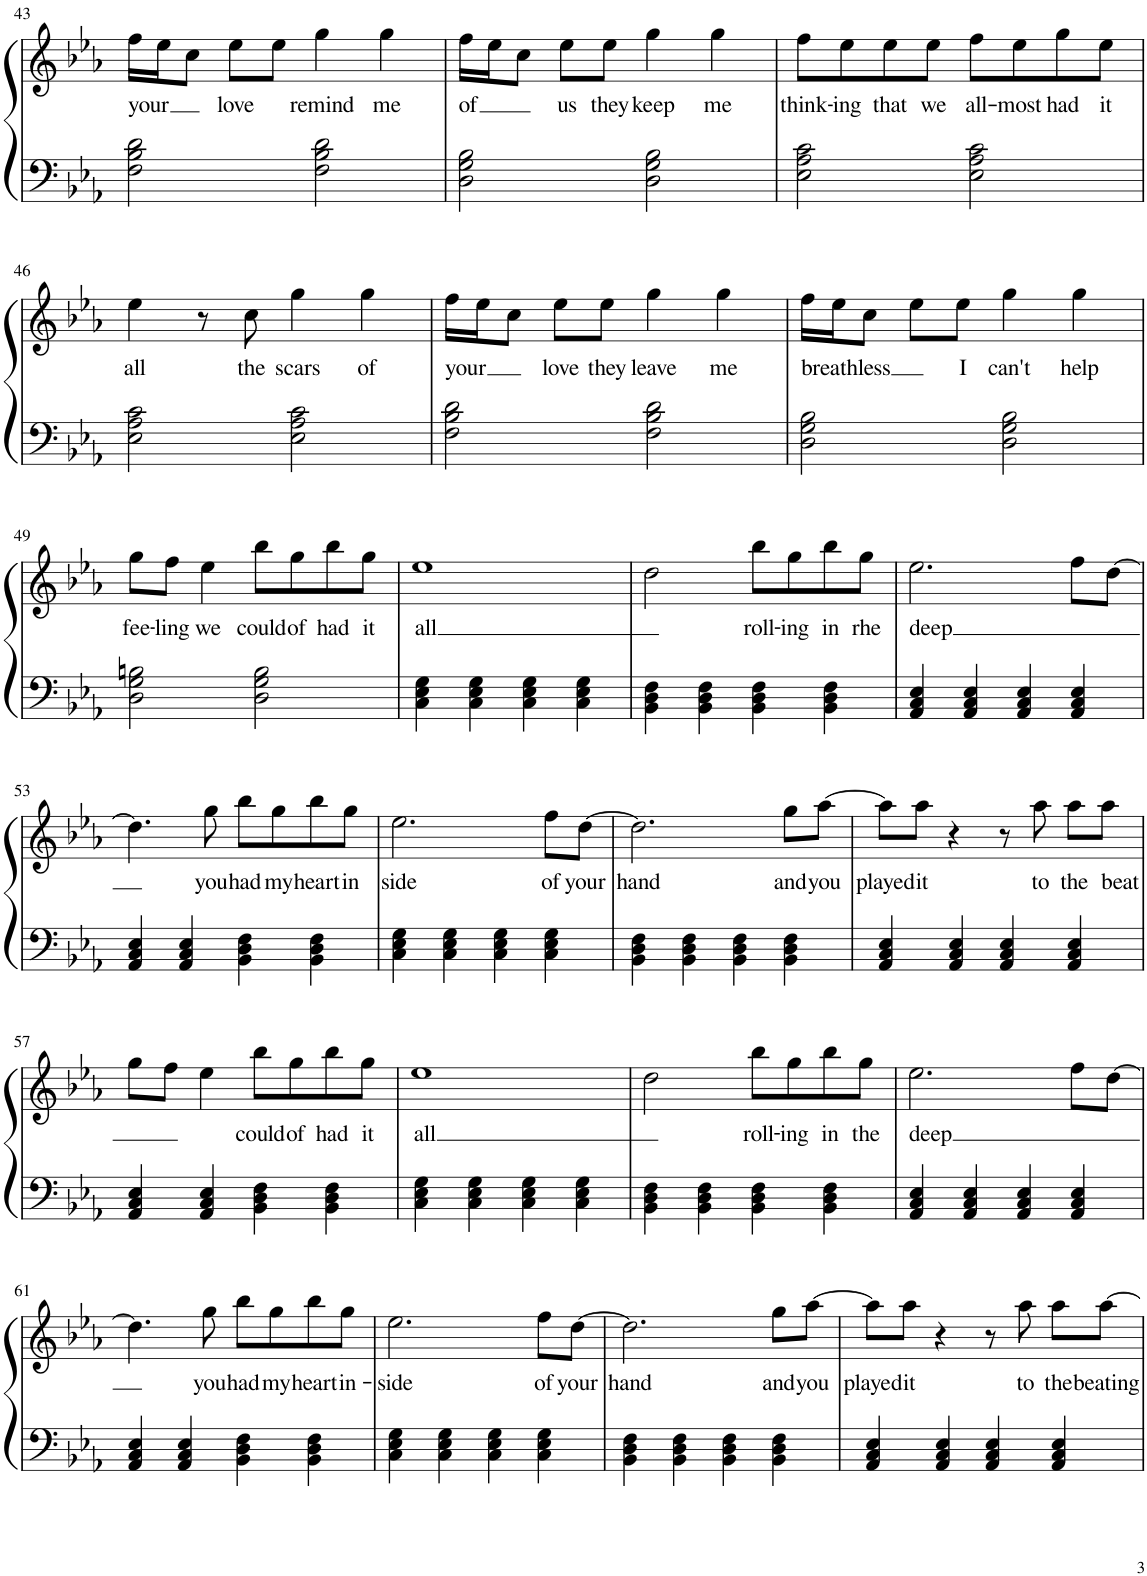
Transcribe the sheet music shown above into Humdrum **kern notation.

**kern	**kern	**text
*part1	*part1	*part1
*staff2	*staff1	*staff1
*I"Piano	*	*
*I'Pno.	*	*
!!LO:PB:g=z
*clefF4	*clefG2	*
*k[b-e-a-]	*k[b-e-a-]	*
*M4/4	*M4/4	*
=43	=43	=43
!	!	!LO:LY:b
2F\ 2B-\ 2d\	16ff\LL	your
.	16ee-\J	.
.	8cc\J	.
!	!	!LO:LY:b
.	8ee-\L	love
.	8ee-\J	.
!	!	!LO:LY:b
2F\ 2B-\ 2d\	4gg\	remind
!	!	!LO:LY:b
.	4gg\	me
=44	=44	=44
!	!	!LO:LY:b
2D\ 2G\ 2B-\	16ff\LL	of
.	16ee-\J	.
.	8cc\J	.
!	!	!LO:LY:b
.	8ee-\L	us
!	!	!LO:LY:b
.	8ee-\J	they
!	!	!LO:LY:b
2D\ 2G\ 2B-\	4gg\	keep
!	!	!LO:LY:b
.	4gg\	me
=45	=45	=45
!	!	!LO:LY:b
2E-\ 2A-\ 2c\	8ff\L	think-
!	!	!LO:LY:b
.	8ee-\	-ing
!	!	!LO:LY:b
.	8ee-\	that
!	!	!LO:LY:b
.	8ee-\J	we
!	!	!LO:LY:b
2E-\ 2A-\ 2c\	8ff\L	all-
!	!	!LO:LY:b
.	8ee-\	-most
!	!	!LO:LY:b
.	8gg\	had
!	!	!LO:LY:b
.	8ee-\J	it
!!LO:LB:g=z
=46	=46	=46
!	!	!LO:LY:b
2E-\ 2A-\ 2c\	4ee-\	all
.	8r	.
!	!	!LO:LY:b
.	8cc\	the
!	!	!LO:LY:b
2E-\ 2A-\ 2c\	4gg\	scars
!	!	!LO:LY:b
.	4gg\	of
=47	=47	=47
!	!	!LO:LY:b
2F\ 2B-\ 2d\	16ff\LL	your
.	16ee-\J	.
.	8cc\J	.
!	!	!LO:LY:b
.	8ee-\L	love
!	!	!LO:LY:b
.	8ee-\J	they
!	!	!LO:LY:b
2F\ 2B-\ 2d\	4gg\	leave
!	!	!LO:LY:b
.	4gg\	me
=48	=48	=48
!	!	!LO:LY:b
2D\ 2G\ 2B-\	16ff\LL	breathless
.	16ee-\J	.
.	8cc\J	.
.	8ee-\L	.
!	!	!LO:LY:b
.	8ee-\J	I
!	!	!LO:LY:b
2D\ 2G\ 2B-\	4gg\	can't
!	!	!LO:LY:b
.	4gg\	help
!!LO:LB:g=z
=49	=49	=49
!	!	!LO:LY:b
2D\ 2G\ 2Bn\	8gg\L	fee-
!	!	!LO:LY:b
.	8ff\J	-ling
!	!	!LO:LY:b
.	4ee-\	we
!	!	!LO:LY:b
2D\ 2G\ 2B\	8bb-\L	could
!	!	!LO:LY:b
.	8gg\	of
!	!	!LO:LY:b
.	8bb-\	had
!	!	!LO:LY:b
.	8gg\J	it
=50	=50	=50
!	!	!LO:LY:b
4C\ 4E-\ 4G\	1ee-	all
4C\ 4E-\ 4G\	.	.
4C\ 4E-\ 4G\	.	.
4C\ 4E-\ 4G\	.	.
=51	=51	=51
4BB-\ 4D\ 4F\	2dd\	.
4BB-\ 4D\ 4F\	.	.
!	!	!LO:LY:b
4BB-\ 4D\ 4F\	8bb-\L	roll-
!	!	!LO:LY:b
.	8gg\	-ing
!	!	!LO:LY:b
4BB-\ 4D\ 4F\	8bb-\	in
!	!	!LO:LY:b
.	8gg\J	rhe
=52	=52	=52
!	!	!LO:LY:b
4AA-/ 4C/ 4E-/	2.ee-\	deep
4AA-/ 4C/ 4E-/	.	.
4AA-/ 4C/ 4E-/	.	.
4AA-/ 4C/ 4E-/	8ff\L	.
.	[8dd\J	.
!!LO:LB:g=z
=53	=53	=53
4AA-/ 4C/ 4E-/	4.dd\]	.
4AA-/ 4C/ 4E-/	.	.
!	!	!LO:LY:b
.	8gg\	you
!	!	!LO:LY:b
4BB-\ 4D\ 4F\	8bb-\L	had
!	!	!LO:LY:b
.	8gg\	my
!	!	!LO:LY:b
4BB-\ 4D\ 4F\	8bb-\	heart
!	!	!LO:LY:b
.	8gg\J	in
=54	=54	=54
!	!	!LO:LY:b
4C\ 4E-\ 4G\	2.ee-\	side
4C\ 4E-\ 4G\	.	.
4C\ 4E-\ 4G\	.	.
!	!	!LO:LY:b
4C\ 4E-\ 4G\	8ff\L	of
!	!	!LO:LY:b
.	[8dd\J	your
=55	=55	=55
!	!	!LO:LY:b
4BB-\ 4D\ 4F\	2.dd\]	hand
4BB-\ 4D\ 4F\	.	.
4BB-\ 4D\ 4F\	.	.
!	!	!LO:LY:b
4BB-\ 4D\ 4F\	8gg\L	and
!	!	!LO:LY:b
.	[8aa-\J	you
=56	=56	=56
!	!	!LO:LY:b
4AA-/ 4C/ 4E-/	8aa-\L]	played
!	!	!LO:LY:b
.	8aa-\J	it
4AA-/ 4C/ 4E-/	4r	.
4AA-/ 4C/ 4E-/	8r	.
!	!	!LO:LY:b
.	8aa-\	to
!	!	!LO:LY:b
4AA-/ 4C/ 4E-/	8aa-\L	the
!	!	!LO:LY:b
.	8aa-\J	beat
!!LO:LB:g=z
=57	=57	=57
4AA-/ 4C/ 4E-/	8gg\L	.
.	8ff\J	.
4AA-/ 4C/ 4E-/	4ee-\	.
!	!	!LO:LY:b
4BB-\ 4D\ 4F\	8bb-\L	could
!	!	!LO:LY:b
.	8gg\	of
!	!	!LO:LY:b
4BB-\ 4D\ 4F\	8bb-\	had
!	!	!LO:LY:b
.	8gg\J	it
=58	=58	=58
!	!	!LO:LY:b
4C\ 4E-\ 4G\	1ee-	all
4C\ 4E-\ 4G\	.	.
4C\ 4E-\ 4G\	.	.
4C\ 4E-\ 4G\	.	.
=59	=59	=59
4BB-\ 4D\ 4F\	2dd\	.
4BB-\ 4D\ 4F\	.	.
!	!	!LO:LY:b
4BB-\ 4D\ 4F\	8bb-\L	roll-
!	!	!LO:LY:b
.	8gg\	-ing
!	!	!LO:LY:b
4BB-\ 4D\ 4F\	8bb-\	in
!	!	!LO:LY:b
.	8gg\J	the
=60	=60	=60
!	!	!LO:LY:b
4AA-/ 4C/ 4E-/	2.ee-\	deep
4AA-/ 4C/ 4E-/	.	.
4AA-/ 4C/ 4E-/	.	.
4AA-/ 4C/ 4E-/	8ff\L	.
.	[8dd\J	.
!!LO:LB:g=z
=61	=61	=61
4AA-/ 4C/ 4E-/	4.dd\]	.
4AA-/ 4C/ 4E-/	.	.
!	!	!LO:LY:b
.	8gg\	you
!	!	!LO:LY:b
4BB-\ 4D\ 4F\	8bb-\L	had
!	!	!LO:LY:b
.	8gg\	my
!	!	!LO:LY:b
4BB-\ 4D\ 4F\	8bb-\	heart
!	!	!LO:LY:b
.	8gg\J	in-
=62	=62	=62
!	!	!LO:LY:b
4C\ 4E-\ 4G\	2.ee-\	-side
4C\ 4E-\ 4G\	.	.
4C\ 4E-\ 4G\	.	.
!	!	!LO:LY:b
4C\ 4E-\ 4G\	8ff\L	of
!	!	!LO:LY:b
.	[8dd\J	your
=63	=63	=63
!	!	!LO:LY:b
4BB-\ 4D\ 4F\	2.dd\]	hand
4BB-\ 4D\ 4F\	.	.
4BB-\ 4D\ 4F\	.	.
!	!	!LO:LY:b
4BB-\ 4D\ 4F\	8gg\L	and
!	!	!LO:LY:b
.	[8aa-\J	you
=64	=64	=64
!	!	!LO:LY:b
4AA-/ 4C/ 4E-/	8aa-\L]	played
!	!	!LO:LY:b
.	8aa-\J	it
4AA-/ 4C/ 4E-/	4r	.
4AA-/ 4C/ 4E-/	8r	.
!	!	!LO:LY:b
.	8aa-\	to
!	!	!LO:LY:b
4AA-/ 4C/ 4E-/	8aa-\L	the
!	!	!LO:LY:b
.	[8aa-\J	beating
=	=	=
*-	*-	*-
